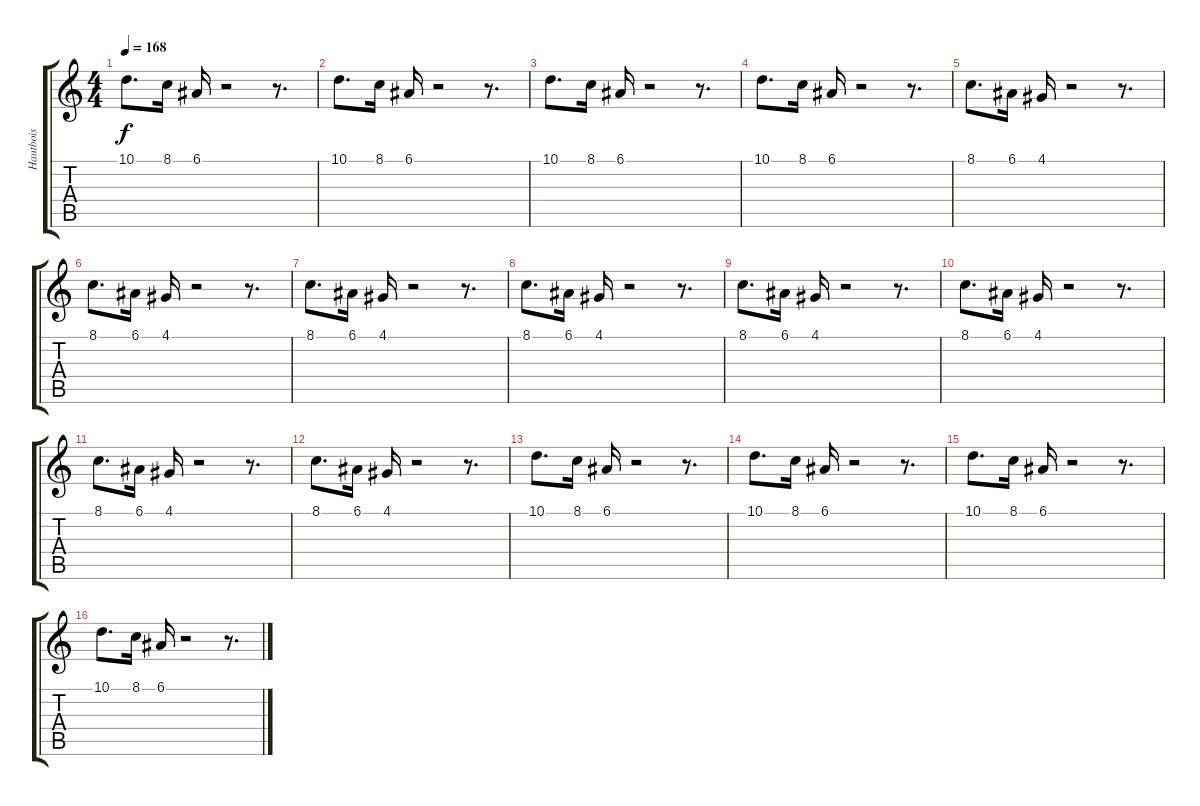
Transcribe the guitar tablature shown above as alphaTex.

\track ("Hautbois" "Hautbois") {instrument oboe}
\staff {score tabs}
\tuning (E4 B3 G3 D3 A2 E2) {hide}
\ts (4 4)
\tempo 168
\clef g2
\ks c
10.1.8{d dy f} 8.1.16 6.1.16 r.2 r.8{d} |
10.1.8{d} 8.1.16 6.1.16 r.2 r.8{d} |
10.1.8{d} 8.1.16 6.1.16 r.2 r.8{d} |
10.1.8{d} 8.1.16 6.1.16 r.2 r.8{d} |
8.1.8{d} 6.1.16 4.1.16 r.2 r.8{d} |
8.1.8{d} 6.1.16 4.1.16 r.2 r.8{d} |
8.1.8{d} 6.1.16 4.1.16 r.2 r.8{d} |
8.1.8{d} 6.1.16 4.1.16 r.2 r.8{d} |
8.1.8{d} 6.1.16 4.1.16 r.2 r.8{d} |
8.1.8{d} 6.1.16 4.1.16 r.2 r.8{d} |
8.1.8{d} 6.1.16 4.1.16 r.2 r.8{d} |
8.1.8{d} 6.1.16 4.1.16 r.2 r.8{d} |
10.1.8{d} 8.1.16 6.1.16 r.2 r.8{d} |
10.1.8{d} 8.1.16 6.1.16 r.2 r.8{d} |
10.1.8{d} 8.1.16 6.1.16 r.2 r.8{d} |
10.1.8{d} 8.1.16 6.1.16 r.2 r.8{d}
